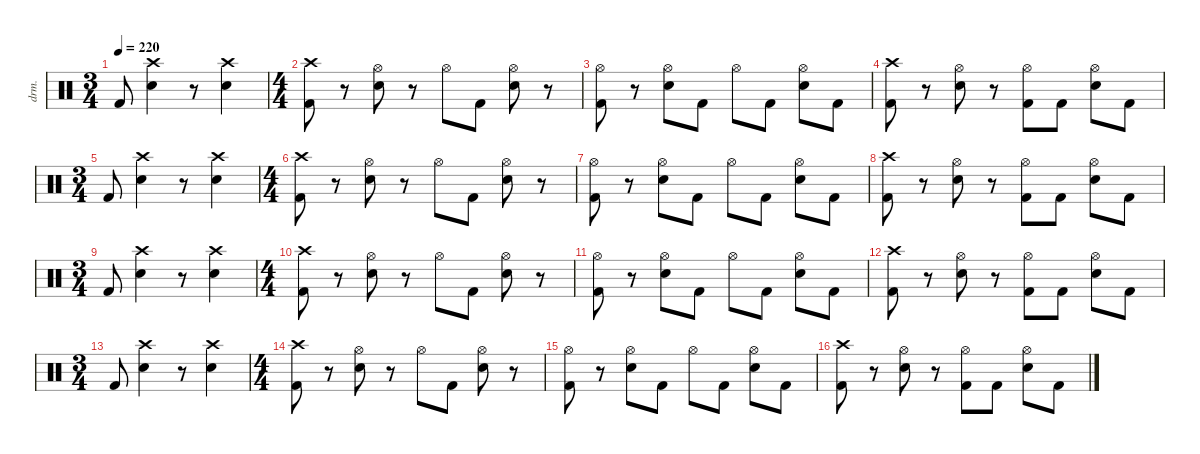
\defaultSystemsLayout 4
\hideDynamics
\bracketExtendMode nobrackets
\track ("Urlich" "drm.") {instrument percussion}
\staff {score}
\articulation defaults
\ts (3 4)
\tempo 220
\clef neutral
\ks c "Kick (hit) 2".8{dy f}
("Crash high (hit)" "Snare (hit) 2").4 r.8 ("Crash high (hit)" "Snare (hit) 2").4 |
\ts (4 4)
("Crash high (hit)" "Kick (hit) 2").8 r.8 ("Hi-Hat (open)" "Snare (hit) 2").8 r.8 "Hi-Hat (open)".8 "Kick (hit) 2".8 ("Hi-Hat (open)" "Snare (hit) 2").8 r.8 |
("Hi-Hat (open)" "Kick (hit) 2").8 r.8 ("Hi-Hat (open)" "Snare (hit) 2").8 "Kick (hit) 2".8 "Hi-Hat (open)".8 "Kick (hit) 2".8 ("Hi-Hat (open)" "Snare (hit) 2").8 "Kick (hit) 2".8 |
("Crash high (hit)" "Kick (hit) 2").8 r.8 ("Hi-Hat (open)" "Snare (hit) 2").8 r.8 ("Hi-Hat (open)" "Kick (hit) 2").8 "Kick (hit) 2".8 ("Hi-Hat (open)" "Snare (hit) 2").8 "Kick (hit) 2".8 |
\ts (3 4)
"Kick (hit) 2".8 ("Crash high (hit)" "Snare (hit) 2").4 r.8 ("Crash high (hit)" "Snare (hit) 2").4 |
\ts (4 4)
("Crash high (hit)" "Kick (hit) 2").8 r.8 ("Hi-Hat (open)" "Snare (hit) 2").8 r.8 "Hi-Hat (open)".8 "Kick (hit) 2".8 ("Hi-Hat (open)" "Snare (hit) 2").8 r.8 |
("Hi-Hat (open)" "Kick (hit) 2").8 r.8 ("Hi-Hat (open)" "Snare (hit) 2").8 "Kick (hit) 2".8 "Hi-Hat (open)".8 "Kick (hit) 2".8 ("Hi-Hat (open)" "Snare (hit) 2").8 "Kick (hit) 2".8 |
("Crash high (hit)" "Kick (hit) 2").8 r.8 ("Hi-Hat (open)" "Snare (hit) 2").8 r.8 ("Hi-Hat (open)" "Kick (hit) 2").8 "Kick (hit) 2".8 ("Hi-Hat (open)" "Snare (hit) 2").8 "Kick (hit) 2".8 |
\ts (3 4)
"Kick (hit) 2".8 ("Crash high (hit)" "Snare (hit) 2").4 r.8 ("Crash high (hit)" "Snare (hit) 2").4 |
\ts (4 4)
("Crash high (hit)" "Kick (hit) 2").8 r.8 ("Hi-Hat (open)" "Snare (hit) 2").8 r.8 "Hi-Hat (open)".8 "Kick (hit) 2".8 ("Hi-Hat (open)" "Snare (hit) 2").8 r.8 |
("Hi-Hat (open)" "Kick (hit) 2").8 r.8 ("Hi-Hat (open)" "Snare (hit) 2").8 "Kick (hit) 2".8 "Hi-Hat (open)".8 "Kick (hit) 2".8 ("Hi-Hat (open)" "Snare (hit) 2").8 "Kick (hit) 2".8 |
("Crash high (hit)" "Kick (hit) 2").8 r.8 ("Hi-Hat (open)" "Snare (hit) 2").8 r.8 ("Hi-Hat (open)" "Kick (hit) 2").8 "Kick (hit) 2".8 ("Hi-Hat (open)" "Snare (hit) 2").8 "Kick (hit) 2".8 |
\ts (3 4)
"Kick (hit) 2".8 ("Crash high (hit)" "Snare (hit) 2").4 r.8 ("Crash high (hit)" "Snare (hit) 2").4 |
\ts (4 4)
("Crash high (hit)" "Kick (hit) 2").8 r.8 ("Hi-Hat (open)" "Snare (hit) 2").8 r.8 "Hi-Hat (open)".8 "Kick (hit) 2".8 ("Hi-Hat (open)" "Snare (hit) 2").8 r.8 |
("Hi-Hat (open)" "Kick (hit) 2").8 r.8 ("Hi-Hat (open)" "Snare (hit) 2").8 "Kick (hit) 2".8 "Hi-Hat (open)".8 "Kick (hit) 2".8 ("Hi-Hat (open)" "Snare (hit) 2").8 "Kick (hit) 2".8 |
("Crash high (hit)" "Kick (hit) 2").8 r.8 ("Hi-Hat (open)" "Snare (hit) 2").8 r.8 ("Hi-Hat (open)" "Kick (hit) 2").8 "Kick (hit) 2".8 ("Hi-Hat (open)" "Snare (hit) 2").8 "Kick (hit) 2".8
